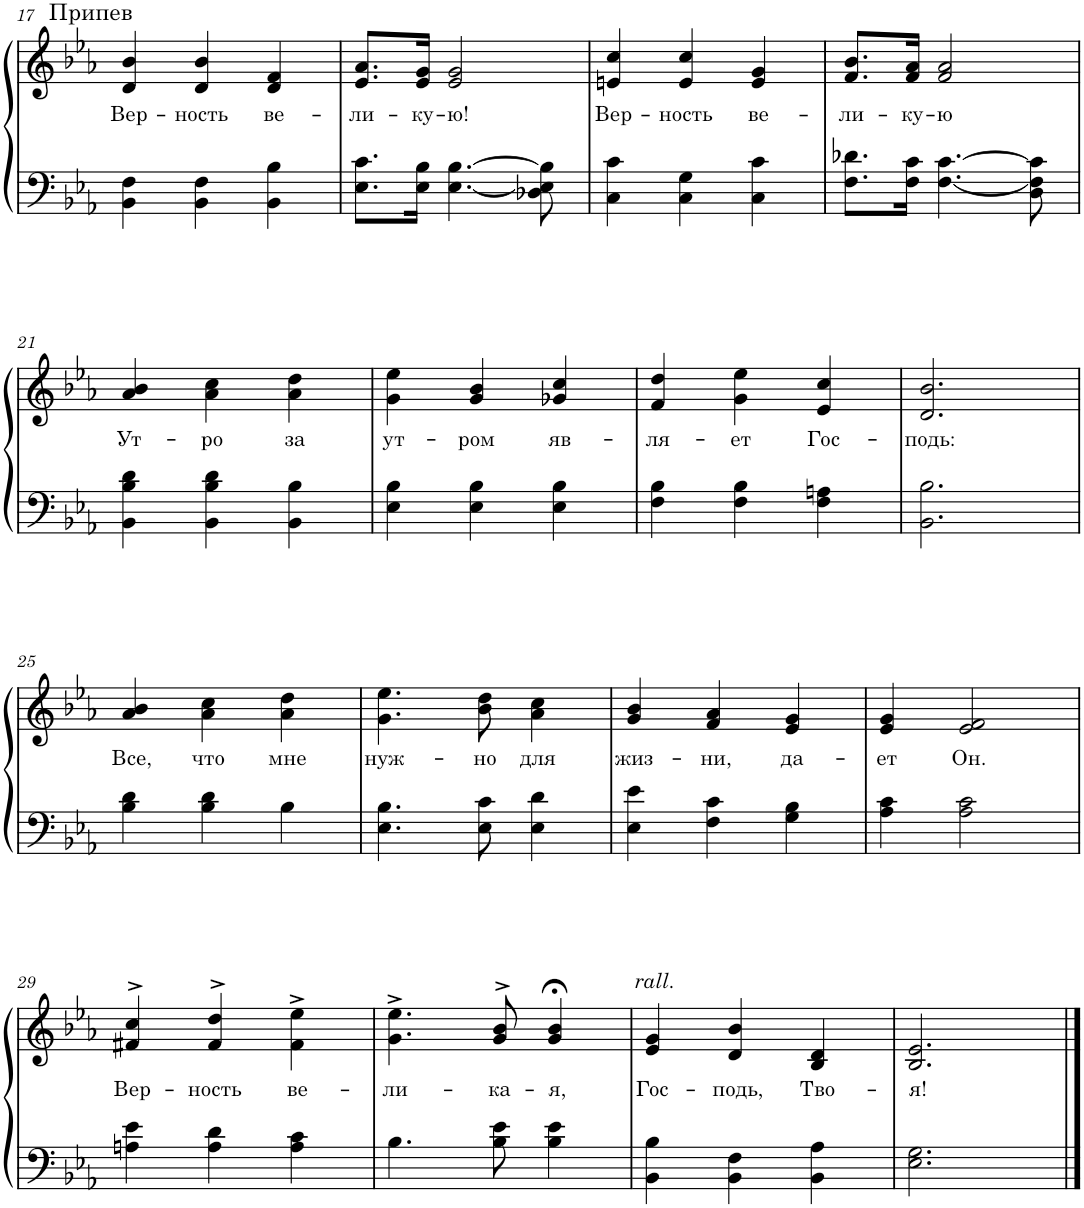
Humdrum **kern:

**kern	**kern	**text	**text
*part1	*part1	*part1	*part1
*staff2	*staff1	*staff1	*staff1
*I"Piano	*	*	*
*I'Pno.	*	*	*
!!LO:PB:g=z
*clefF4	*clefG2	*	*
*k[b-e-a-]	*k[b-e-a-]	*	*
*M3/4	*M3/4	*	*
=17	=17	=17	=17
!	!LO:TX:a:t=Припев	!	!
!	!	!LO:LY:b	!LO:LY:b
4BB-\ 4F\	4d/ 4b-/	Вер-	.
!	!	!LO:LY:b	!
4BB-\ 4F\	4d/ 4b-/	-ность	.
!	!	!LO:LY:b	!
4BB-\ 4B-\	4d/ 4f/	ве-	.
=18	=18	=18	=18
!	!	!LO:LY:b	!
8.E-\ 8.c\L	8.e-/ 8.a-/L	-ли-	.
!	!	!LO:LY:b	!
16E-\ 16B-\Jk	16e-/ 16g/Jk	-ку-	.
!	!	!LO:LY:b	!
[4.E-\ [4.B-\	2e-/ 2g/	-ю!	.
8D-X\ 8E-\] 8B-\]	.	.	.
=19	=19	=19	=19
!	!	!LO:LY:b	!
4C\ 4c\	4en/ 4cc/	Вер-	.
!	!	!LO:LY:b	!
4C\ 4G\	4e/ 4cc/	-ность	.
!	!	!LO:LY:b	!
4C\ 4c\	4e/ 4g/	ве-	.
=20	=20	=20	=20
!	!	!LO:LY:b	!
8.F\ 8.d-X\L	8.f/ 8.b-/L	-ли-	.
!	!	!LO:LY:b	!
16F\ 16c\Jk	16f/ 16a-/Jk	-ку-	.
!	!	!LO:LY:b	!
[4.F\ [4.c\	2f/ 2a-/	-ю	.
8D\ 8F\] 8c\]	.	.	.
!!LO:LB:g=z
=21	=21	=21	=21
!	!	!LO:LY:b	!
4BB-\ 4B-\ 4d\	4a-/ 4b-/	Ут-	.
!	!	!LO:LY:b	!
4BB-\ 4B-\ 4d\	4a-\ 4cc\	-ро	.
!	!	!LO:LY:b	!
4BB-\ 4B-\	4a-\ 4dd\	за	.
=22	=22	=22	=22
!	!	!LO:LY:b	!
4E-\ 4B-\	4g\ 4ee-\	ут-	.
!	!	!LO:LY:b	!
4E-\ 4B-\	4g/ 4b-/	-ром	.
!	!	!LO:LY:b	!
4E-\ 4B-\	4g-X/ 4cc/	яв-	.
=23	=23	=23	=23
!	!	!LO:LY:b	!
4F\ 4B-\	4f/ 4dd/	-ля-	.
!	!	!LO:LY:b	!
4F\ 4B-\	4g\ 4ee-\	-ет	.
!	!	!LO:LY:b	!
4F\ 4An\	4e-/ 4cc/	Гос-	.
=24	=24	=24	=24
!	!	!LO:LY:b	!
2.BB-\ 2.B-\	2.d/ 2.b-/	-подь:	.
!!LO:LB:g=z
=25	=25	=25	=25
!	!	!LO:LY:b	!
4B-\ 4d\	4a-/ 4b-/	Все,	.
!	!	!LO:LY:b	!
4B-\ 4d\	4a-\ 4cc\	что	.
!	!	!LO:LY:b	!
4B-\	4a-\ 4dd\	мне	.
=26	=26	=26	=26
!	!	!LO:LY:b	!
4.E-\ 4.B-\	4.g\ 4.ee-\	нуж-	.
!	!	!LO:LY:b	!
8E-\ 8c\	8b-\ 8dd\	-но	.
!	!	!LO:LY:b	!
4E-\ 4d\	4a-\ 4cc\	для	.
=27	=27	=27	=27
!	!	!LO:LY:b	!
4E-\ 4e-\	4g/ 4b-/	жиз-	.
!	!	!LO:LY:b	!
4F\ 4c\	4f/ 4a-/	-ни,	.
!	!	!LO:LY:b	!
4G\ 4B-\	4e-/ 4g/	да-	.
=28	=28	=28	=28
!	!	!LO:LY:b	!
4A-\ 4c\	4e-/ 4g/	-ет	.
!	!	!LO:LY:b	!
2A-\ 2c\	2e-/ 2f/	Он.	.
!!LO:LB:g=z
=29	=29	=29	=29
!	!	!LO:LY:b	!
4An\ 4e-\	4f#X/^> 4cc/^>	Вер-	.
!	!	!LO:LY:b	!
4A\ 4d\	4f#/^> 4dd/^>	-ность	.
!	!	!LO:LY:b	!
4A\ 4c\	4f#\^ 4ee-\^	ве-	.
=30	=30	=30	=30
!	!	!LO:LY:b	!
4.B-\	4.g\^ 4.ee-\^	-ли-	.
!	!	!LO:LY:b	!
8B-\ 8e-\	8g/^> 8b-/^>	-ка-	.
!	!	!LO:LY:b	!
4B-\ 4e-\	4g/;< 4b-/;<	-я,	.
=31	=31	=31	=31
!	!LO:TX:a:i:t=rall.	!	!
!	!	!LO:LY:b	!
4BB-\ 4B-\	4e-/ 4g/	Гос-	.
!	!	!LO:LY:b	!
4BB-\ 4F\	4d/ 4b-/	-подь,	.
!	!	!LO:LY:b	!
4BB-\ 4A-\	4B-/ 4d/	Тво-	.
=32	=32	=32	=32
!	!	!LO:LY:b	!
2.E-\ 2.G\	2.B-/ 2.e-/	-я!	.
==	==	==	==
*-	*-	*-	*-
